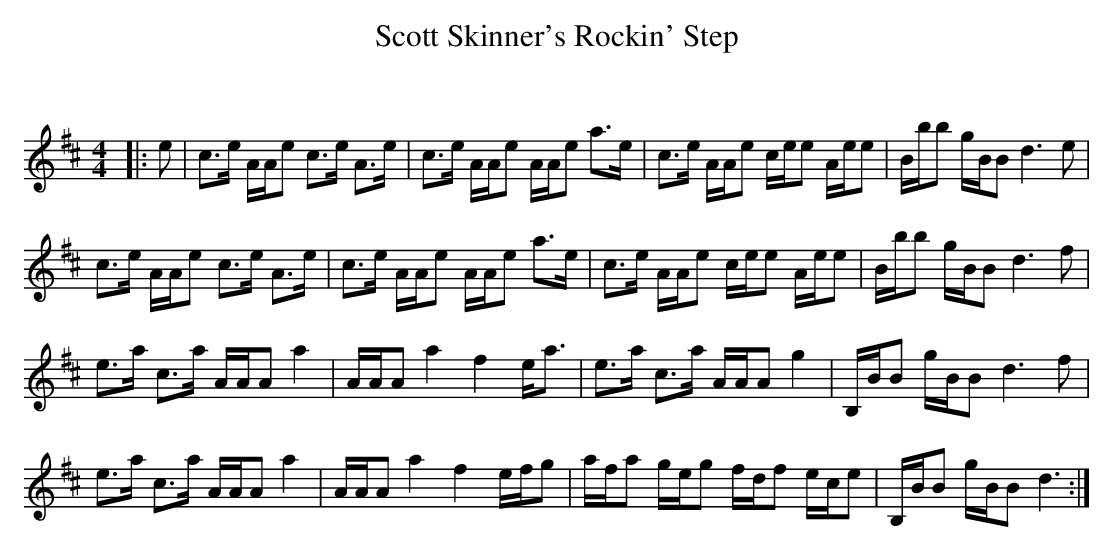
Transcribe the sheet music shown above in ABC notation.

X:1
T: Scott Skinner's Rockin' Step
C:
Q: 128
K:D
M:4/4
L:1/16
|:e2|c3e AAe2 c3e A3e|c3e AAe2 AAe2 a3e|c3e AAe2 cee2 Aee2|Bbb2 gBB2 d6 e2|
c3e AAe2 c3e A3e|c3e AAe2 AAe2 a3e|c3e AAe2 cee2 Aee2|Bbb2 gBB2 d6 f2|
e3a c3a AAA2 a4|AAA2 a4 f4 ea3|e3a c3a AAA2 g4|B,BB2 gBB2 d6 f2|
e3a c3a AAA2 a4|AAA2 a4 f4 efg2|afa2 geg2 fdf2 ece2|B,BB2 gBB2 d6:|
